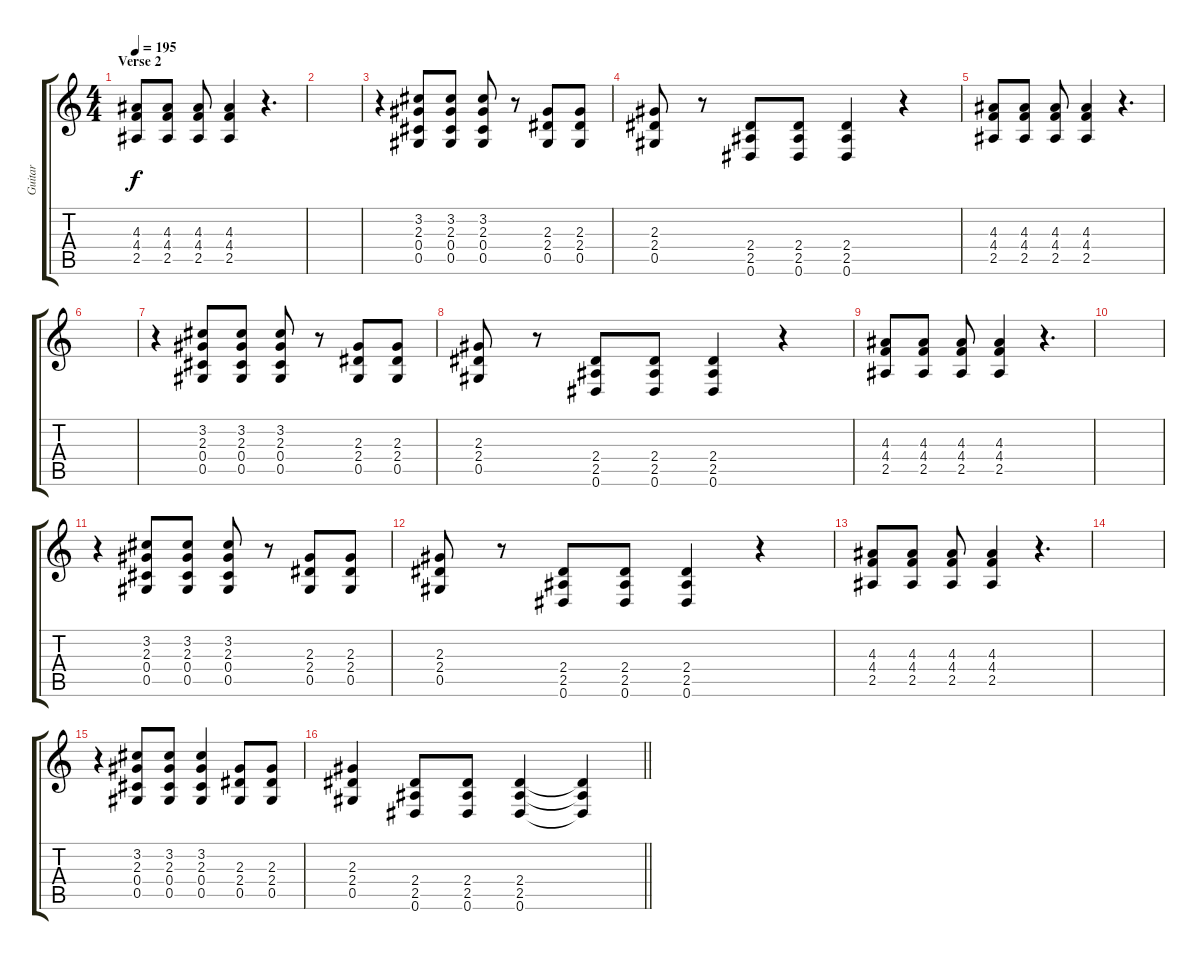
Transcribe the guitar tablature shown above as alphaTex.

\track ("Guitar" "Guitar") {instrument distortionguitar}
\staff {score tabs}
\tuning (Eb4 Bb3 Gb3 Db3 Ab2 Eb2) {hide}
\ts (4 4)
\section ("" "Verse 2")
\tempo 195
\clef g2
\ks c
(4.3 4.4 2.5).8{dy f} (4.3 4.4 2.5).8 (4.3 4.4 2.5).8 (4.3 4.4 2.5).4 r.4{d} |
|
r.4 (3.2 2.3 0.4 0.5).8 (3.2 2.3 0.4 0.5).8 (3.2 2.3 0.4 0.5).8 r.8 (2.3 2.4 0.5).8 (2.3 2.4 0.5).8 |
(2.3 2.4 0.5).8 r.8 (2.4 2.5 0.6).8 (2.4 2.5 0.6).8 (2.4 2.5 0.6).4 r.4 |
(4.3 4.4 2.5).8 (4.3 4.4 2.5).8 (4.3 4.4 2.5).8 (4.3 4.4 2.5).4 r.4{d} |
|
r.4 (3.2 2.3 0.4 0.5).8 (3.2 2.3 0.4 0.5).8 (3.2 2.3 0.4 0.5).8 r.8 (2.3 2.4 0.5).8 (2.3 2.4 0.5).8 |
(2.3 2.4 0.5).8 r.8 (2.4 2.5 0.6).8 (2.4 2.5 0.6).8 (2.4 2.5 0.6).4 r.4 |
(4.3 4.4 2.5).8 (4.3 4.4 2.5).8 (4.3 4.4 2.5).8 (4.3 4.4 2.5).4 r.4{d} |
|
r.4 (3.2 2.3 0.4 0.5).8 (3.2 2.3 0.4 0.5).8 (3.2 2.3 0.4 0.5).8 r.8 (2.3 2.4 0.5).8 (2.3 2.4 0.5).8 |
(2.3 2.4 0.5).8 r.8 (2.4 2.5 0.6).8 (2.4 2.5 0.6).8 (2.4 2.5 0.6).4 r.4 |
(4.3 4.4 2.5).8 (4.3 4.4 2.5).8 (4.3 4.4 2.5).8 (4.3 4.4 2.5).4 r.4{d} |
|
r.4 (3.2 2.3 0.4 0.5).8 (3.2 2.3 0.4 0.5).8 (3.2 2.3 0.4 0.5).4 (2.3 2.4 0.5).8 (2.3 2.4 0.5).8 |
\barLineRight lightlight
(2.3 2.4 0.5).4 (2.4 2.5 0.6).8 (2.4 2.5 0.6).8 (2.4 2.5 0.6).4 (2.4{t} 2.5{t} 0.6{t}).4
